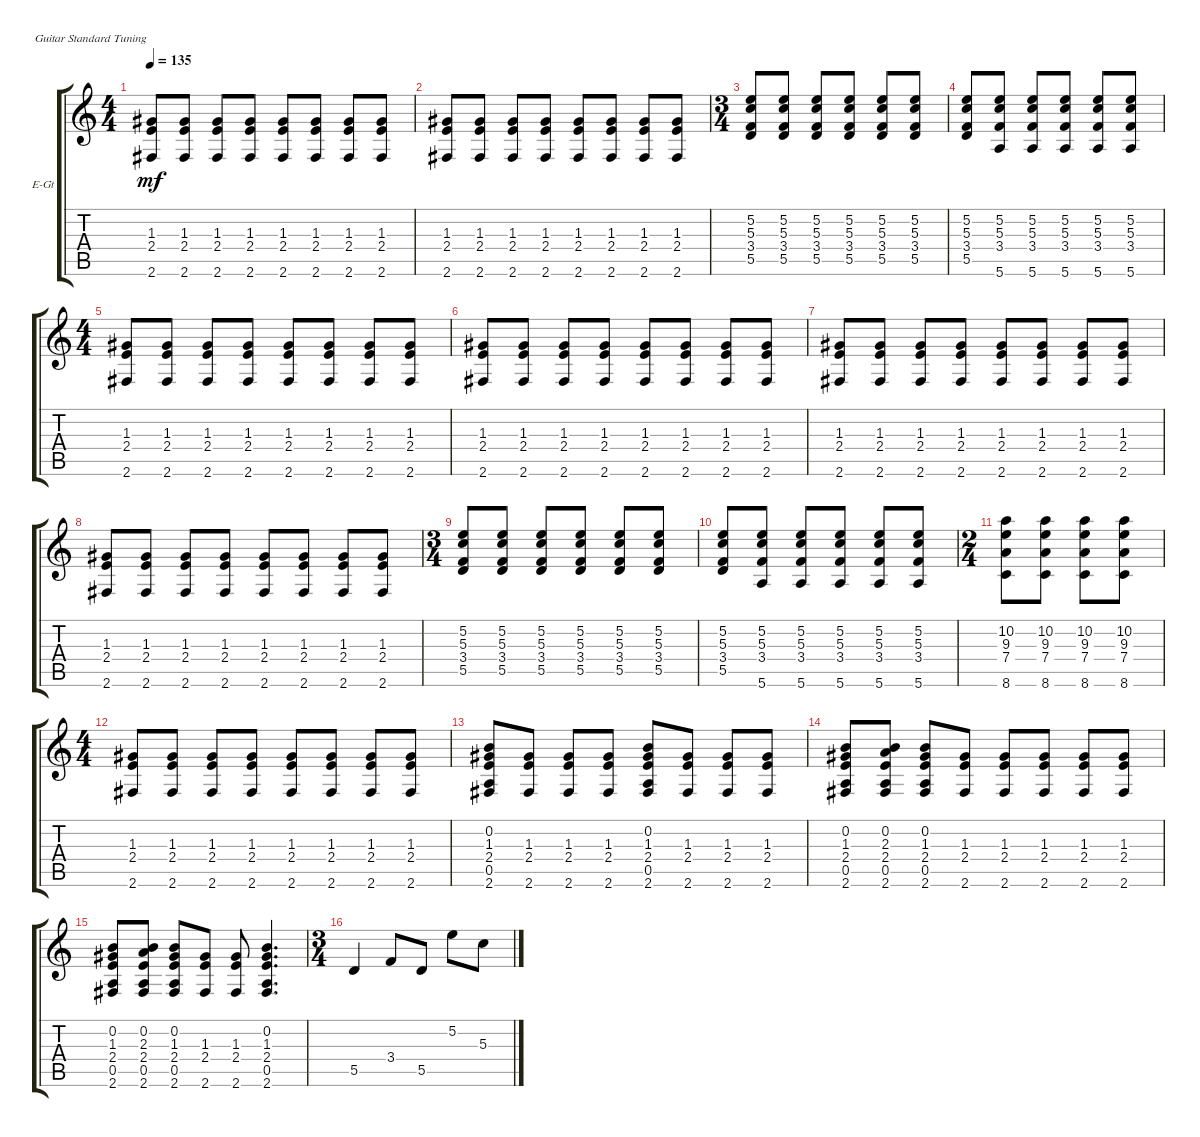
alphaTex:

\defaultSystemsLayout 4
\bracketExtendMode groupsimilarinstruments
\firstSystemTrackNameOrientation horizontal
\otherSystemsTrackNameOrientation horizontal
\track ("Electric Guitar" "E-Gt") {instrument electricguitarclean}
\staff {score tabs}
\tuning (E4 B3 G3 D3 A2 E2)
\ts (4 4)
\tempo 135
\clef g2
\ks c
(2.6 2.4 1.3).8{dy mf} (2.6 2.4 1.3).8 (2.6 2.4 1.3).8 (2.6 2.4 1.3).8 (2.6 2.4 1.3).8 (2.6 2.4 1.3).8 (2.6 2.4 1.3).8 (2.6 2.4 1.3).8 |
(2.6 2.4 1.3).8 (2.6 2.4 1.3).8 (2.6 2.4 1.3).8 (2.6 2.4 1.3).8 (2.6 2.4 1.3).8 (2.6 2.4 1.3).8 (2.6 2.4 1.3).8 (2.6 2.4 1.3).8 |
\ts (3 4)
(5.5 3.4 5.3 5.2).8 (5.5 3.4 5.3 5.2).8 (5.5 3.4 5.3 5.2).8 (5.5 3.4 5.3 5.2).8 (5.5 3.4 5.3 5.2).8 (5.5 3.4 5.3 5.2).8 |
(5.5 3.4 5.3 5.2).8 (3.4 5.3 5.2 5.6).8 (3.4 5.3 5.2 5.6).8 (3.4 5.3 5.2 5.6).8 (3.4 5.3 5.2 5.6).8 (3.4 5.3 5.2 5.6).8 |
\ts (4 4)
(2.6 2.4 1.3).8 (2.6 2.4 1.3).8 (2.6 2.4 1.3).8 (2.6 2.4 1.3).8 (2.6 2.4 1.3).8 (2.6 2.4 1.3).8 (2.6 2.4 1.3).8 (2.6 2.4 1.3).8 |
(2.6 2.4 1.3).8 (2.6 2.4 1.3).8 (2.6 2.4 1.3).8 (2.6 2.4 1.3).8 (2.6 2.4 1.3).8 (2.6 2.4 1.3).8 (2.6 2.4 1.3).8 (2.6 2.4 1.3).8 |
(2.6 2.4 1.3).8 (2.6 2.4 1.3).8 (2.6 2.4 1.3).8 (2.6 2.4 1.3).8 (2.6 2.4 1.3).8 (2.6 2.4 1.3).8 (2.6 2.4 1.3).8 (2.6 2.4 1.3).8 |
(2.6 2.4 1.3).8 (2.6 2.4 1.3).8 (2.6 2.4 1.3).8 (2.6 2.4 1.3).8 (2.6 2.4 1.3).8 (2.6 2.4 1.3).8 (2.6 2.4 1.3).8 (2.6 2.4 1.3).8 |
\ts (3 4)
(5.5 3.4 5.3 5.2).8 (5.5 3.4 5.3 5.2).8 (5.5 3.4 5.3 5.2).8 (5.5 3.4 5.3 5.2).8 (5.5 3.4 5.3 5.2).8 (5.5 3.4 5.3 5.2).8 |
(5.5 3.4 5.3 5.2).8 (3.4 5.3 5.2 5.6).8 (3.4 5.3 5.2 5.6).8 (3.4 5.3 5.2 5.6).8 (3.4 5.3 5.2 5.6).8 (3.4 5.3 5.2 5.6).8 |
\ts (2 4)
(8.6 7.4 9.3 10.2).8 (8.6 7.4 9.3 10.2).8 (8.6 7.4 9.3 10.2).8 (8.6 7.4 9.3 10.2).8 |
\ts (4 4)
(2.6 2.4 1.3).8 (2.6 2.4 1.3).8 (2.6 2.4 1.3).8 (2.6 2.4 1.3).8 (2.6 2.4 1.3).8 (2.6 2.4 1.3).8 (2.6 2.4 1.3).8 (2.6 2.4 1.3).8 |
(2.6 2.4 1.3 0.5 0.2).8 (2.6 2.4 1.3).8 (2.6 2.4 1.3).8 (2.6 2.4 1.3).8 (2.6 2.4 1.3 0.5 0.2).8 (2.6 2.4 1.3).8 (2.6 2.4 1.3).8 (2.6 2.4 1.3).8 |
(2.6 2.4 1.3 0.5 0.2).8 (2.6 2.4 2.3 0.5 0.2).8 (2.6 2.4 1.3 0.5 0.2).8 (2.6 2.4 1.3).8 (2.6 2.4 1.3).8 (2.6 2.4 1.3).8 (2.6 2.4 1.3).8 (2.6 2.4 1.3).8 |
(2.6 2.4 1.3 0.5 0.2).8 (2.6 2.4 2.3 0.5 0.2).8 (2.6 2.4 1.3 0.5 0.2).8 (2.6 2.4 1.3).8 (2.6 2.4 1.3).8 (2.6 2.4 1.3 0.5 0.2).4{d} |
\ts (3 4)
5.5.4 3.4.8 5.5.8 5.2.8 5.3.8
